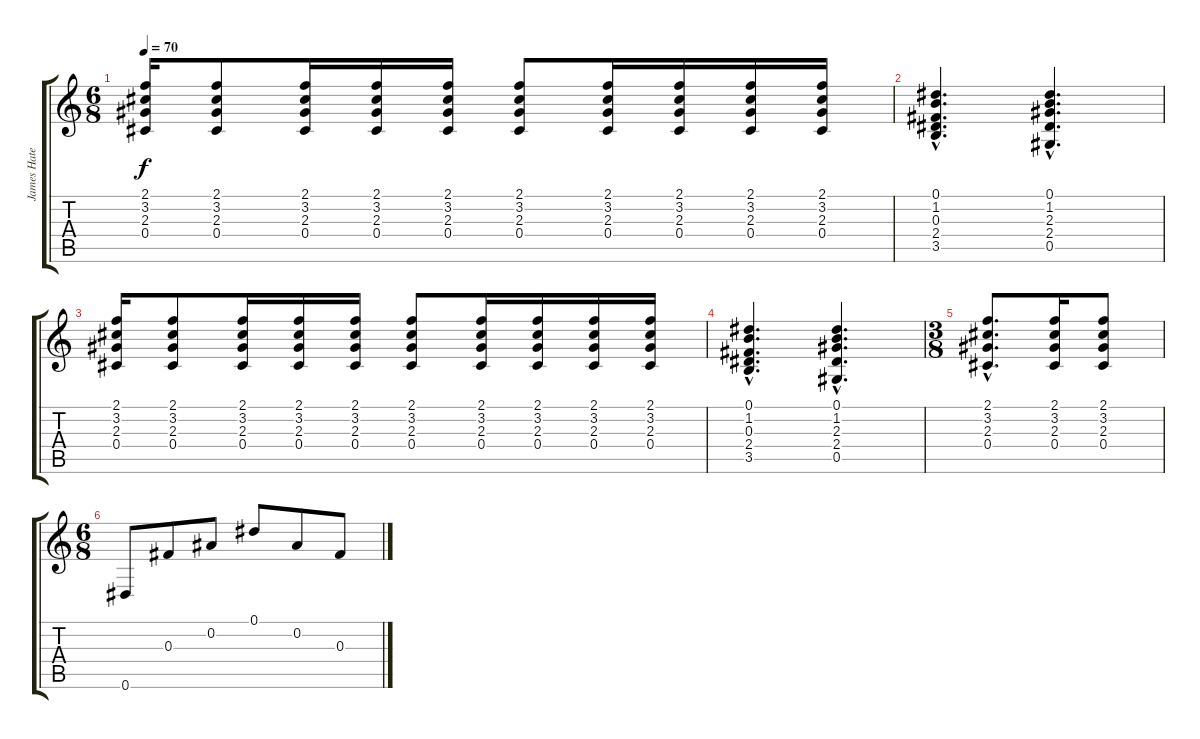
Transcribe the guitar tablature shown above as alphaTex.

\track ("James Hatefild" "James Hate") {instrument acousticguitarsteel}
\staff {score tabs}
\tuning (Eb4 Bb3 Gb3 Db3 Ab2 Eb2) {hide}
\ts (6 8)
\tempo 70
\clef g2
\ks c
(2.1 3.2 2.3 0.4).16{dy f} (2.1 3.2 2.3 0.4).8 (2.1 3.2 2.3 0.4).16 (2.1 3.2 2.3 0.4).16 (2.1 3.2 2.3 0.4).16 (2.1 3.2 2.3 0.4).8 (2.1 3.2 2.3 0.4).16 (2.1 3.2 2.3 0.4).16 (2.1 3.2 2.3 0.4).16 (2.1 3.2 2.3 0.4).16 |
(0.1{hac} 1.2{hac} 0.3{hac} 2.4{hac} 3.5{hac}).4{d} (0.1{hac} 1.2{hac} 2.3{hac} 2.4{hac} 0.5{hac}).4{d} |
(2.1 3.2 2.3 0.4).16 (2.1 3.2 2.3 0.4).8 (2.1 3.2 2.3 0.4).16 (2.1 3.2 2.3 0.4).16 (2.1 3.2 2.3 0.4).16 (2.1 3.2 2.3 0.4).8 (2.1 3.2 2.3 0.4).16 (2.1 3.2 2.3 0.4).16 (2.1 3.2 2.3 0.4).16 (2.1 3.2 2.3 0.4).16 |
(0.1{hac} 1.2{hac} 0.3{hac} 2.4{hac} 3.5{hac}).4{d} (0.1{hac} 1.2{hac} 2.3{hac} 2.4{hac} 0.5{hac}).4{d} |
\ts (3 8)
(2.1{hac} 3.2{hac} 2.3{hac} 0.4{hac}).8{d} (2.1 3.2 2.3 0.4).16 (2.1 3.2 2.3 0.4).8 |
\ts (6 8)
0.6.8 0.3.8 0.2.8 0.1.8 0.2.8 0.3.8
